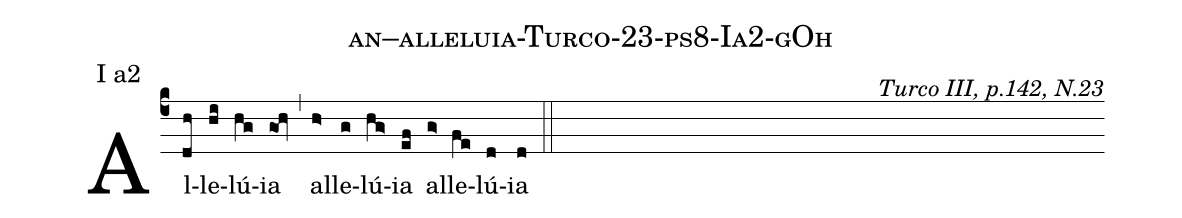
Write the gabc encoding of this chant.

name: an--alleluia-Turco-23-ps8-Ia2-gOh ;
commentary: Turco III, p.142, N.23 ;
annotation: I a2;
%%
(c4)Al(dh)le(hi)lú(hg)ia(gOh) (,) al(h>)le(g)lú(hg>)ia(ef) al(g>)le(fe)lú(d)ia(d) (::)
